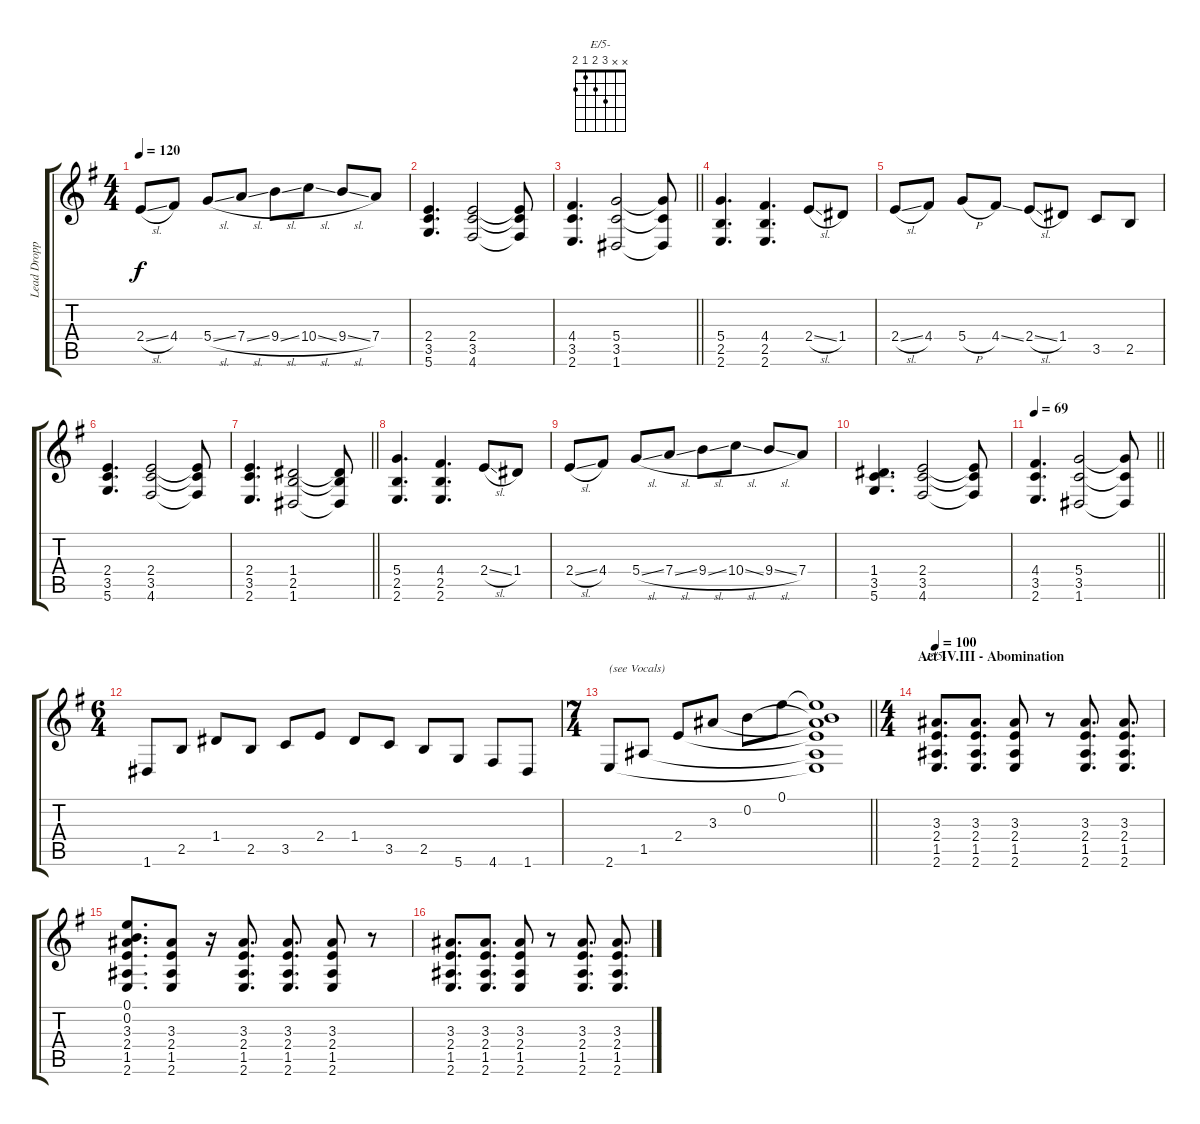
\track ("Lead Dropped D " "Lead Dropp") {instrument distortionguitar}
\staff {score tabs}
\tuning (E4 B3 G3 D3 A2 D2) {hide}
\chord ("E/5-" x x 3 2 1 2)
\ts (4 4)
\tempo 120
\clef g2
\ks eminor
2.4{sl}.8{dy f} 4.4.8 5.4{sl}.8 7.4{sl}.8 9.4{sl}.8 10.4{sl}.8 9.4{sl}.8 7.4.8 |
(2.4 3.5 5.6).4{d} (2.4 3.5 4.6).2 (2.4{t} 3.5{t} 4.6{t}).8 |
\barLineRight lightlight
(4.4 3.5 2.6).4{d} (5.4 3.5 1.6).2 (5.4{t} 3.5{t} 1.6{t}).8 |
(5.4 2.5 2.6).4{d} (4.4 2.5 2.6).4{d} 2.4{sl}.8 1.4.8 |
2.4{sl}.8 4.4.8 5.4{h}.8 4.4{ss}.8 2.4{sl}.8 1.4.8 3.5.8 2.5.8 |
(2.4 3.5 5.6).4{d} (2.4 3.5 4.6).2 (2.4{t} 3.5{t} 4.6{t}).8 |
\barLineRight lightlight
(2.4 3.5 2.6).4{d} (1.4 2.5 1.6).2 (1.4{t} 2.5{t} 1.6{t}).8 |
(5.4 2.5 2.6).4{d} (4.4 2.5 2.6).4{d} 2.4{sl}.8 1.4.8 |
2.4{sl}.8 4.4.8 5.4{sl}.8 7.4{sl}.8 9.4{sl}.8 10.4{sl}.8 9.4{sl}.8 7.4.8 |
(1.4 3.5 5.6).4{d} (2.4 3.5 4.6).2 (2.4{t} 3.5{t} 4.6{t}).8 |
\tempo 69
\barLineRight lightlight
(4.4 3.5 2.6).4{d} (5.4 3.5 1.6).2 (5.4{t} 3.5{t} 1.6{t}).8 |
\ts (6 4)
1.6.8 2.5.8 1.4.8 2.5.8 3.5.8 2.4.8 1.4.8 3.5.8 2.5.8 5.6.8 4.6.8 1.6.8 |
\ts (7 4)
\barLineRight lightlight
2.6.8{txt "(see Vocals)"} 1.5.8 2.4.8 3.3.8 0.2.8 0.1.8 (0.1{t} 0.2{t} 3.3{t} 2.4{t} 1.5{t} 2.6{t}).1 |
\ts (4 4)
\section ("" "Act IV.III - Abomination")
\tempo 100
(3.3 2.4 1.5 2.6).8{d ch "E/5-"} (3.3 2.4 1.5 2.6).8{d} (3.3 2.4 1.5 2.6).8 r.8 (3.3 2.4 1.5 2.6).8{d} (3.3 2.4 1.5 2.6).8{d} |
(0.1 0.2 3.3 2.4 1.5 2.6).8{d} (3.3 2.4 1.5 2.6).8 r.16 (3.3 2.4 1.5 2.6).8{d} (3.3 2.4 1.5 2.6).8{d} (3.3 2.4 1.5 2.6).8 r.8 |
(3.3 2.4 1.5 2.6).8{d} (3.3 2.4 1.5 2.6).8{d} (3.3 2.4 1.5 2.6).8 r.8 (3.3 2.4 1.5 2.6).8{d} (3.3 2.4 1.5 2.6).8{d}
